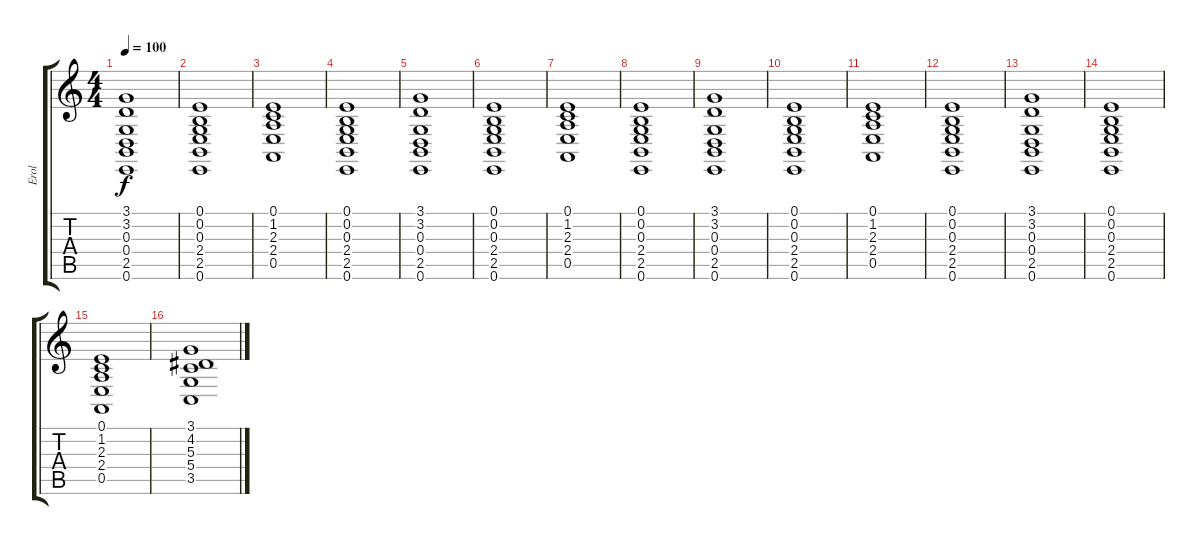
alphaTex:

\track ("Erol" "Erol") {instrument drawbarorgan}
\staff {score tabs}
\tuning (E4 B3 G3 D3 A2 E2) {hide}
\ts (4 4)
\tempo 100
\clef g2
\ks c
(3.1 3.2 0.3 0.4 2.5 0.6).1{dy f instrument drawbarorgan} |
(0.1 0.2 0.3 2.4 2.5 0.6).1 |
(0.1 1.2 2.3 2.4 0.5).1 |
(0.1 0.2 0.3 2.4 2.5 0.6).1 |
(3.1 3.2 0.3 0.4 2.5 0.6).1 |
(0.1 0.2 0.3 2.4 2.5 0.6).1 |
(0.1 1.2 2.3 2.4 0.5).1 |
(0.1 0.2 0.3 2.4 2.5 0.6).1 |
(3.1 3.2 0.3 0.4 2.5 0.6).1 |
(0.1 0.2 0.3 2.4 2.5 0.6).1 |
(0.1 1.2 2.3 2.4 0.5).1 |
(0.1 0.2 0.3 2.4 2.5 0.6).1 |
(3.1 3.2 0.3 0.4 2.5 0.6).1 |
(0.1 0.2 0.3 2.4 2.5 0.6).1 |
(0.1 1.2 2.3 2.4 0.5).1 |
(3.1 4.2 5.3 5.4 3.5).1
